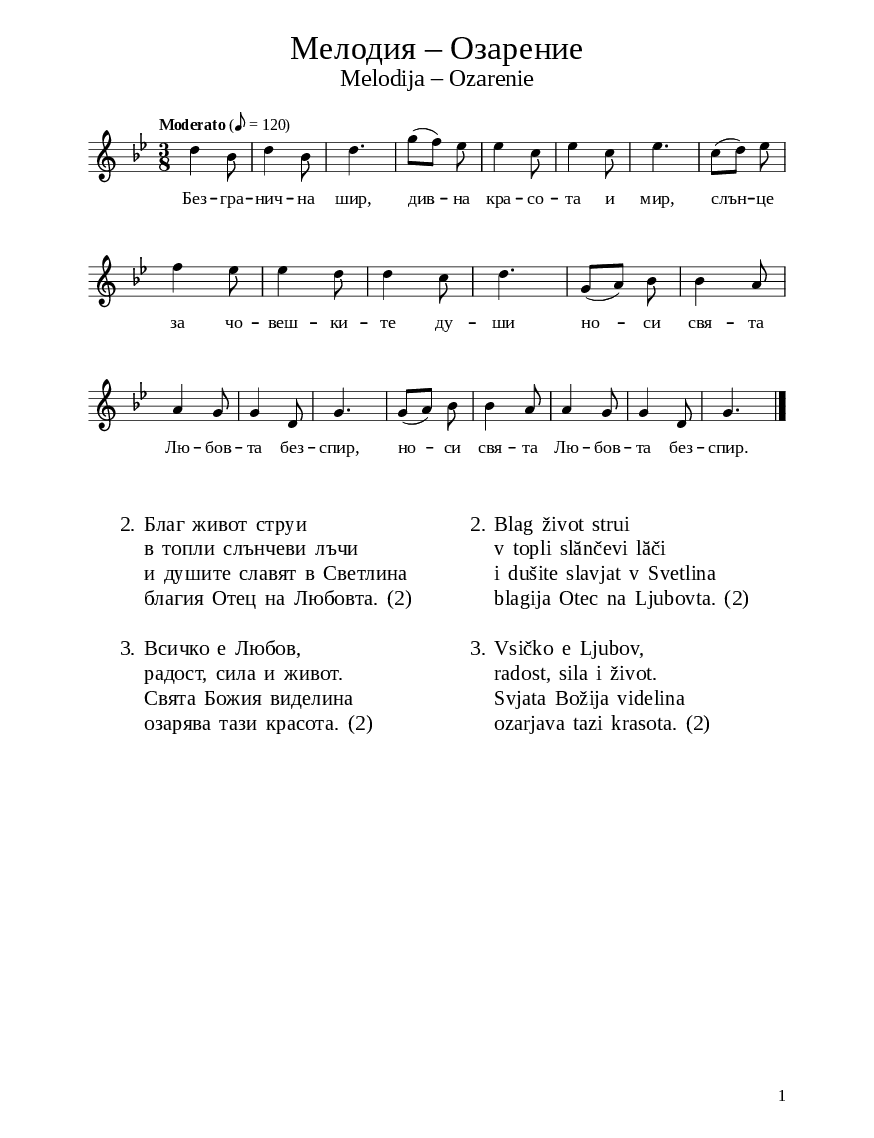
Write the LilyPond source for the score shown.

\version "2.24.2"

% include paper part and global functions
\include "include/globals.ily"

\bookpart {
  \label #'ref189
  \tocItem \markup "Мелодия – Озарение – Melodija – Ozarenie"
  \include "include/bookpart-paper.ily"
  \score {
    \include "include/score-layout.ily"

    \new Voice \absolute {
      \clef treble
      \key g \minor
      \time 3/8
      \tempoFunc "Moderato" 8 "120"
      \autoBeamOff
      d''4 bes'8 | % 2
      d''4 bes'8 | % 3
      d''4. | % 4
      g''8 ( [ f''8 ) ] es''8 | % 5
      es''4 c''8 | % 6
      es''4 c''8 | % 7
      es''4. | % 8
      c''8 ( [ d''8 ) ] es''8 \break | % 9
      f''4 es''8 |
      es''4 d''8 | % 11
      d''4 c''8 | % 12
      d''4. | % 13
      g'8 ( [  a'8 ) ] bes'8 | % 14
      bes'4  a'8 \break | % 15
      a'4  g'8 | % 16
      g'4  d'8 | % 17
      g'4. | % 18
      g'8 ( [  a'8 ) ] bes'8 | % 19
      bes'4  a'8 |
      a'4  g'8 | % 21
      g'4  d'8 | % 22
      g'4. \bar "|."
    }

    \addlyrics {
      Без -- гра -- нич -- на шир, див
      -- на кра -- со -- та и мир,
      слън -- це за чо -- веш -- ки --
      те ду -- ши но -- си свя -- та
      Лю -- бов -- та без -- спир, но --
      си свя -- та Лю -- бов -- та без --
      спир.}

        \header {
          title = \titleFunc "Мелодия – Озарение" "Melodija – Ozarenie"
        }

        \midi{}

      } % score

      \markup \fontsize #bgCoupletFontSize {
        \hspace #3
        \override #`(baseline-skip . ,bgCoupletBaselineSkip)
        \column {

          \line {   2.  Благ живот струи }
          \line {   "   " в топли слънчеви лъчи }
          \line {   "   " и душите славят в Светлина }
          \line {   "   " благия Отец на Любовта. (2) }
          \line {   "   " }
          \line {   3. Всичко е Любов, }
          \line {   "   " радост, сила и живот. }
          \line {   "   " Свята Божия виделина }
          \line {   "   " озарява тази красота. (2)}
        }

        \hspace #5
        \override #`(baseline-skip . ,bgCoupletBaselineSkip)
          \column {
          \line {   2.  Blag život strui }
          \line {   "   " v topli slănčevi lăči }
          \line {   "   " i dušite slavjat v Svetlina }
          \line {   "   " blagija Otec na Ljubovta. (2) }
          \line {   "   " }
          \line {   3. Vsičko e Ljubov, }
          \line {   "   " radost, sila i život. }
          \line {   "   " Svjata Božija videlina }
          \line {   "   " ozarjava tazi krasota. (2)}
        } %column
      } % markup

    

    \markup \empty-two
      % include foreign translation(s) of the song
      

    } % bookpart

    % Più mosso
    %
